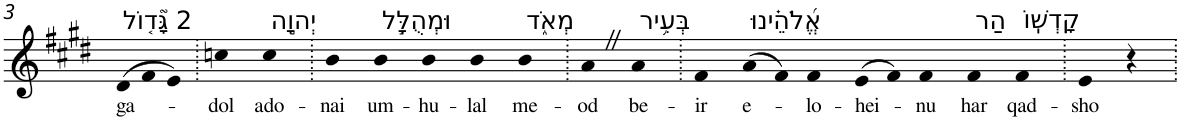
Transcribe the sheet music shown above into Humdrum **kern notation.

**kern	**text
*part1	*part1
*staff1	*staff1
*I"Piano	*
*I'Pno	*
!!LO:PB:g=z
*clefG2	*
*k[f#c#g#d#]	*
*E:	*
*Xtuplet	*
=3	=3
!LO:TX:a:t=2 גָּ֘ד֤וֹל	!
!	!LO:LY:b
(>12d#	ga-
12f#	.
12e)	.
=4.	=4.
!	!LO:LY:b
4ccn	-dol
!LO:TX:a:t=יְהוָ֣ה	!
!	!LO:LY:b
4cc	ado-
=5.	=5.
!	!LO:LY:b
4b	-nai
!LO:TX:a:t=וּמְהֻלָּ֣ל	!
!	!LO:LY:b
4b	um-
!	!LO:LY:b
4b	-hu-
!	!LO:LY:b
4b	-lal
!LO:TX:a:t=מְאֹ֑ד	!
!	!LO:LY:b
4b	me-
=6.	=6.
!	!LO:LY:b
4aZ	-od
!LO:TX:a:t=בְּעִ֥יר	!
!	!LO:LY:b
4a	be-
=7.	=7.
!	!LO:LY:b
4f#	-ir
!LO:TX:a:t=אֱ֝לֹהֵ֗ינוּ	!
!	!LO:LY:b
(>8a	e-
8f#)	.
!	!LO:LY:b
4f#	-lo-
!	!LO:LY:b
(>8e	-hei-
8f#)	.
!	!LO:LY:b
4f#	-nu
!LO:TX:a:t=הַר	!
!	!LO:LY:b
4f#	har
!LO:TX:a:t=קָדְשֽׁוֹ	!
!	!LO:LY:b
4f#	qad-
=8.	=8.
!	!LO:LY:b
4e	-sho
4r	.
=.	=.
*-	*-
